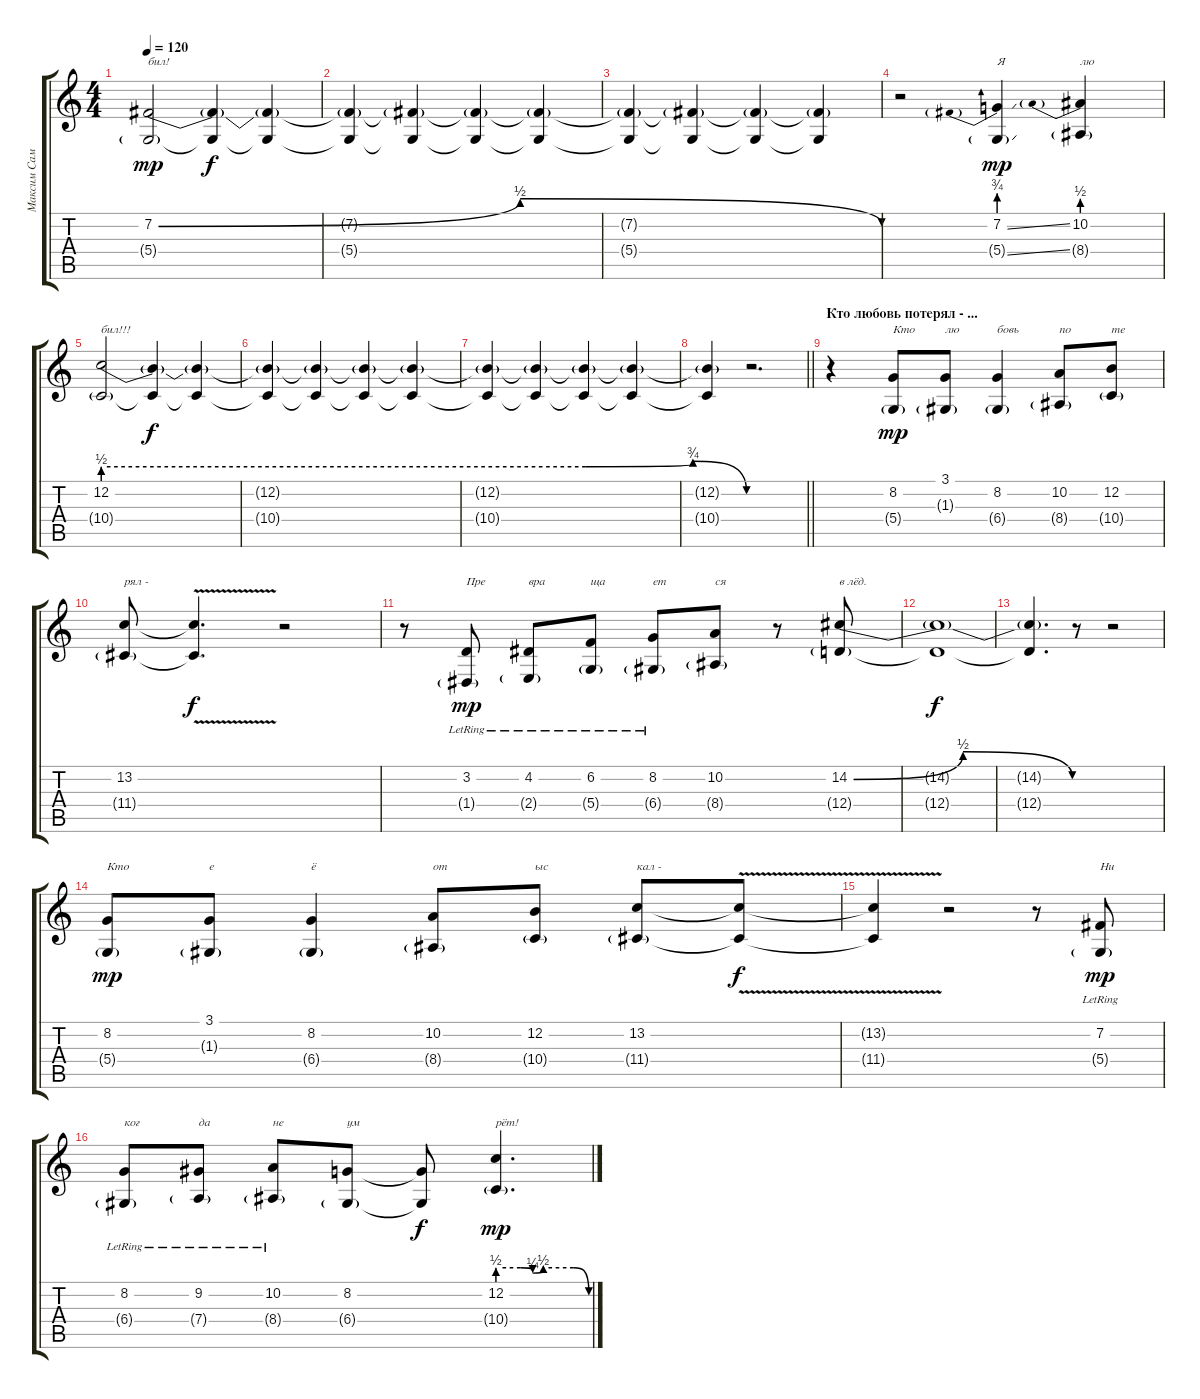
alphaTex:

\track ("Максим Самосват              (Вокал)" "Максим Сам") {instrument viola}
\staff {score tabs}
\tuning (E4 B3 G3 D3 A2 E2) {hide}
\ts (4 4)
\tempo 120
\clef g2
\ks c
(7.2{be (bendrelease 0 0 50 2 50 2 60 0)} 5.4{g}).2{txt "бил!" dy mp} (7.2{t} 5.4{t}).4{dy f} (7.2{t} 5.4{t}).4 |
(7.2{t} 5.4{t}).4 (7.2{t} 5.4{t}).4 (7.2{t} 5.4{t}).4 (7.2{t} 5.4{t}).4 |
(7.2{t} 5.4{t}).4 (7.2{t} 5.4{t}).4 (7.2{t} 5.4{t}).4 (7.2{t} 5.4{t}).4 |
r.2 (7.2{be (prebend 0 3 60 3) ss} 5.4{ss g}).4{txt "Я" dy mp} (10.2{be (prebend 0 2 60 2)} 8.4{g}).4{txt "лю"} |
(12.2{be (custom 0 2 45 2 55 3 60 0)} 10.4{g}).2{txt "бил!!!"} (12.2{t} 10.4{t}).4{dy f} (12.2{t} 10.4{t}).4 |
(12.2{t} 10.4{t}).4 (12.2{t} 10.4{t}).4 (12.2{t} 10.4{t}).4 (12.2{t} 10.4{t}).4 |
(12.2{t} 10.4{t}).4 (12.2{t} 10.4{t}).4 (12.2{t} 10.4{t}).4 (12.2{t} 10.4{t}).4 |
\barLineRight lightlight
(12.2{t} 10.4{t}).4 r.2{d} |
\section ("" "Кто любовь потерял - ...")
r.4 (8.2 5.4{g}).8{txt "Кто" dy mp} (3.1 1.3{g}).8{txt "лю"} (8.2 6.4{g}).4{txt "бовь"} (10.2 8.4{g}).8{txt "по"} (12.2 10.4{g}).8{txt "те"} |
(13.2 11.4{g}).8{txt "рял -"} (13.2{v t} 11.4{v t}).4{d dy f} r.2 |
r.8 (3.2{lr} 1.4{g}).8{txt "Пре" dy mp} (4.2{lr} 2.4{g}).8{txt "вра"} (6.2{lr} 5.4{g}).8{txt "ща"} (8.2{lr} 6.4{g}).8{txt "ет"} (10.2 8.4{g}).8{txt "ся"} r.8 (14.2{be (bendrelease 0 0 45 2 45 2 60 0)} 12.4{g}).8{txt "в лёд."} |
(14.2{t} 12.4{t}).1{dy f} |
(14.2{t} 12.4{t}).4{d} r.8 r.2 |
(8.2 5.4{g}).8{txt "Кто" dy mp} (3.1 1.3{g}).8{txt "е"} (8.2 6.4{g}).4{txt "ё"} (10.2 8.4{g}).8{txt "от"} (12.2 10.4{g}).8{txt "ыс"} (13.2 11.4{g}).8{txt "кал -"} (13.2{v t} 11.4{v t}).8{dy f} |
(13.2{t} 11.4{t}).4 r.2 r.8 (7.2{lr} 5.4{g}).8{txt "Ни" dy mp} |
(8.2{lr} 6.4{g}).8{txt "ког"} (9.2{lr} 7.4{g}).8{txt "да"} (10.2{lr} 8.4{g}).8{txt "не"} (8.2 6.4{g}).8{txt "ум"} (8.2{t} 6.4{t}).8{dy f} (12.2{be (custom 0 2 15 2 23 1 30 2 50 2 60 0)} 10.4{g}).4{d txt "рёт!" dy mp}
